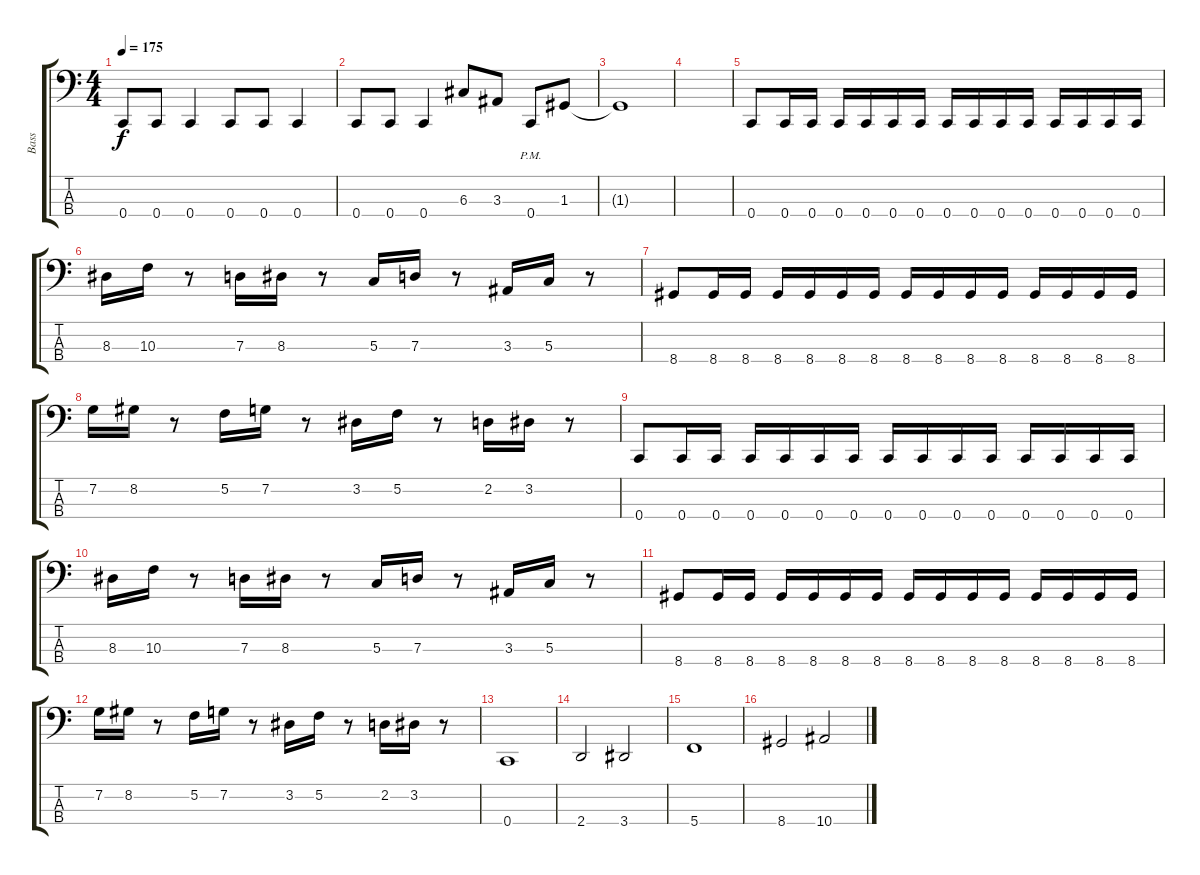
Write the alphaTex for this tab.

\track ("Bass" "Bass") {instrument acousticguitarsteel}
\staff {score tabs}
\tuning (F2 C2 G1 C1) {hide}
\ts (4 4)
\tempo 175
\clef f4
\ks c
0.4{t}.8{dy f} 0.4.8 0.4.4 0.4.8 0.4.8 0.4.4 |
0.4.8 0.4.8 0.4.4 6.3.8 3.3.8 0.4{pm}.8 1.3.8 |
1.3{t}.1 |
|
0.4.8 0.4.16 0.4.16 0.4.16 0.4.16 0.4.16 0.4.16 0.4.16 0.4.16 0.4.16 0.4.16 0.4.16 0.4.16 0.4.16 0.4.16 |
8.3.16 10.3.16 r.8 7.3.16 8.3.16 r.8 5.3.16 7.3.16 r.8 3.3.16 5.3.16 r.8 |
8.4.8 8.4.16 8.4.16 8.4.16 8.4.16 8.4.16 8.4.16 8.4.16 8.4.16 8.4.16 8.4.16 8.4.16 8.4.16 8.4.16 8.4.16 |
7.2.16 8.2.16 r.8 5.2.16 7.2.16 r.8 3.2.16 5.2.16 r.8 2.2.16 3.2.16 r.8 |
0.4.8 0.4.16 0.4.16 0.4.16 0.4.16 0.4.16 0.4.16 0.4.16 0.4.16 0.4.16 0.4.16 0.4.16 0.4.16 0.4.16 0.4.16 |
8.3.16 10.3.16 r.8 7.3.16 8.3.16 r.8 5.3.16 7.3.16 r.8 3.3.16 5.3.16 r.8 |
8.4.8 8.4.16 8.4.16 8.4.16 8.4.16 8.4.16 8.4.16 8.4.16 8.4.16 8.4.16 8.4.16 8.4.16 8.4.16 8.4.16 8.4.16 |
7.2.16 8.2.16 r.8 5.2.16 7.2.16 r.8 3.2.16 5.2.16 r.8 2.2.16 3.2.16 r.8 |
0.4.1 |
2.4.2 3.4.2 |
5.4.1 |
8.4.2 10.4.2
